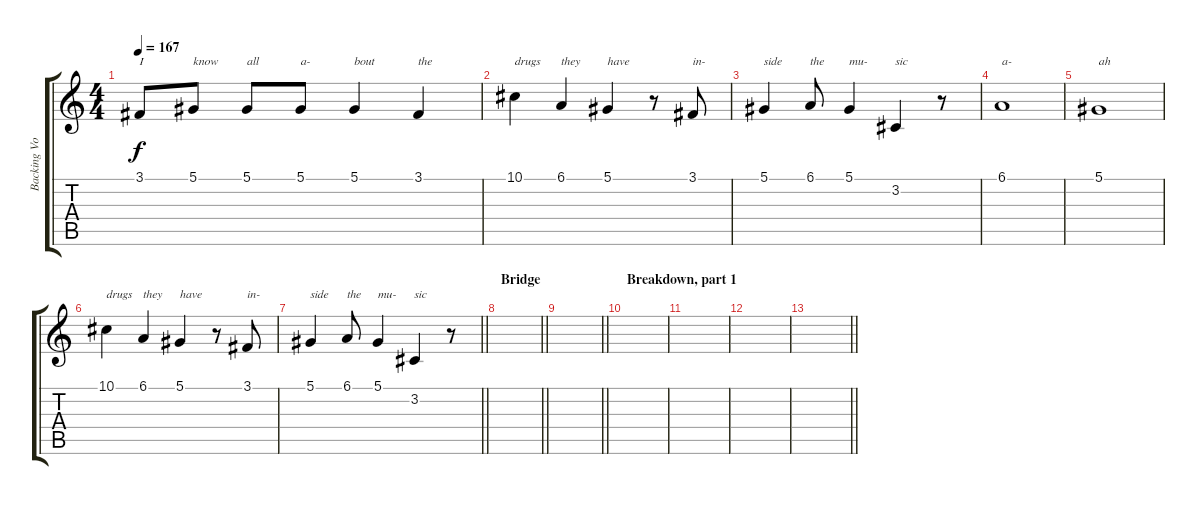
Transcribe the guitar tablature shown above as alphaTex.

\track ("Backing Vocals [R]" "Backing Vo") {instrument altosax}
\staff {score tabs}
\tuning (Eb4 Bb3 Gb3 Db3 Ab2 Db2) {hide}
\ts (4 4)
\tempo 167
\clef g2
\ks c
3.1.8{txt "I" dy f} 5.1.8{txt "know"} 5.1.8{txt "all"} 5.1.8{txt "a-"} 5.1.4{txt "bout"} 3.1.4{txt "the"} |
10.1.4{txt "drugs"} 6.1.4{txt "they"} 5.1.4{txt "have"} r.8 3.1.8{txt "in-"} |
5.1.4{txt "side"} 6.1.8{txt "the"} 5.1.4{txt "mu-"} 3.2.4{txt "sic"} r.8 |
6.1.1{txt "a-"} |
5.1.1{txt "ah"} |
10.1.4{txt "drugs"} 6.1.4{txt "they"} 5.1.4{txt "have"} r.8 3.1.8{txt "in-"} |
\barLineRight lightlight
5.1.4{txt "side"} 6.1.8{txt "the"} 5.1.4{txt "mu-"} 3.2.4{txt "sic"} r.8 |
\section ("" "Bridge")
\barLineRight lightlight
|
\barLineRight lightlight
|
\section ("" "Breakdown, part 1")
|
|
|
\barLineRight lightlight
